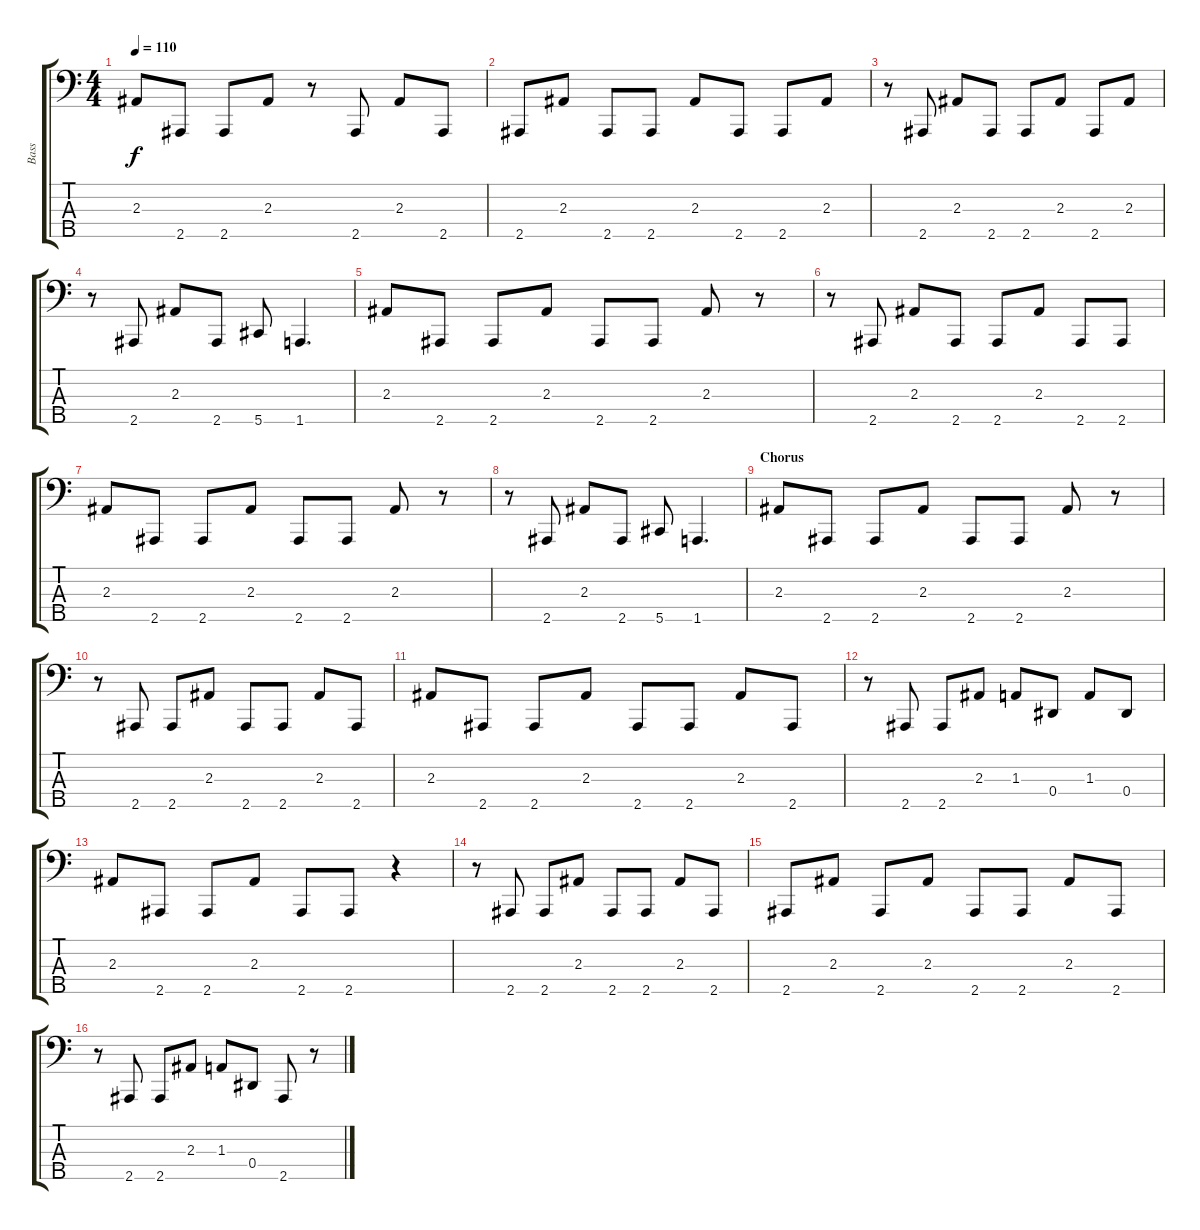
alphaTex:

\track ("Bass" "Bass") {instrument electricbasspick}
\staff {score tabs}
\tuning (Gb2 Db2 Ab1 Eb1 Ab0) {hide}
\ts (4 4)
\tempo 110
\clef f4
\ks c
2.3.8{dy f} 2.5.8 2.5.8 2.3.8 r.8 2.5.8 2.3.8 2.5.8 |
2.5.8 2.3.8 2.5.8 2.5.8 2.3.8 2.5.8 2.5.8 2.3.8 |
r.8 2.5.8 2.3.8 2.5.8 2.5.8 2.3.8 2.5.8 2.3.8 |
r.8 2.5.8 2.3.8 2.5.8 5.5.8 1.5.4{d} |
2.3.8 2.5.8 2.5.8 2.3.8 2.5.8 2.5.8 2.3.8 r.8 |
r.8 2.5.8 2.3.8 2.5.8 2.5.8 2.3.8 2.5.8 2.5.8 |
2.3.8 2.5.8 2.5.8 2.3.8 2.5.8 2.5.8 2.3.8 r.8 |
r.8 2.5.8 2.3.8 2.5.8 5.5.8 1.5.4{d} |
\section ("" "Chorus")
2.3.8 2.5.8 2.5.8 2.3.8 2.5.8 2.5.8 2.3.8 r.8 |
r.8 2.5.8 2.5.8 2.3.8 2.5.8 2.5.8 2.3.8 2.5.8 |
2.3.8 2.5.8 2.5.8 2.3.8 2.5.8 2.5.8 2.3.8 2.5.8 |
r.8 2.5.8 2.5.8 2.3.8 1.3.8 0.4.8 1.3.8 0.4.8 |
2.3.8 2.5.8 2.5.8 2.3.8 2.5.8 2.5.8 r.4 |
r.8 2.5.8 2.5.8 2.3.8 2.5.8 2.5.8 2.3.8 2.5.8 |
2.5.8 2.3.8 2.5.8 2.3.8 2.5.8 2.5.8 2.3.8 2.5.8 |
r.8 2.5.8 2.5.8 2.3.8 1.3.8 0.4.8 2.5.8 r.8
